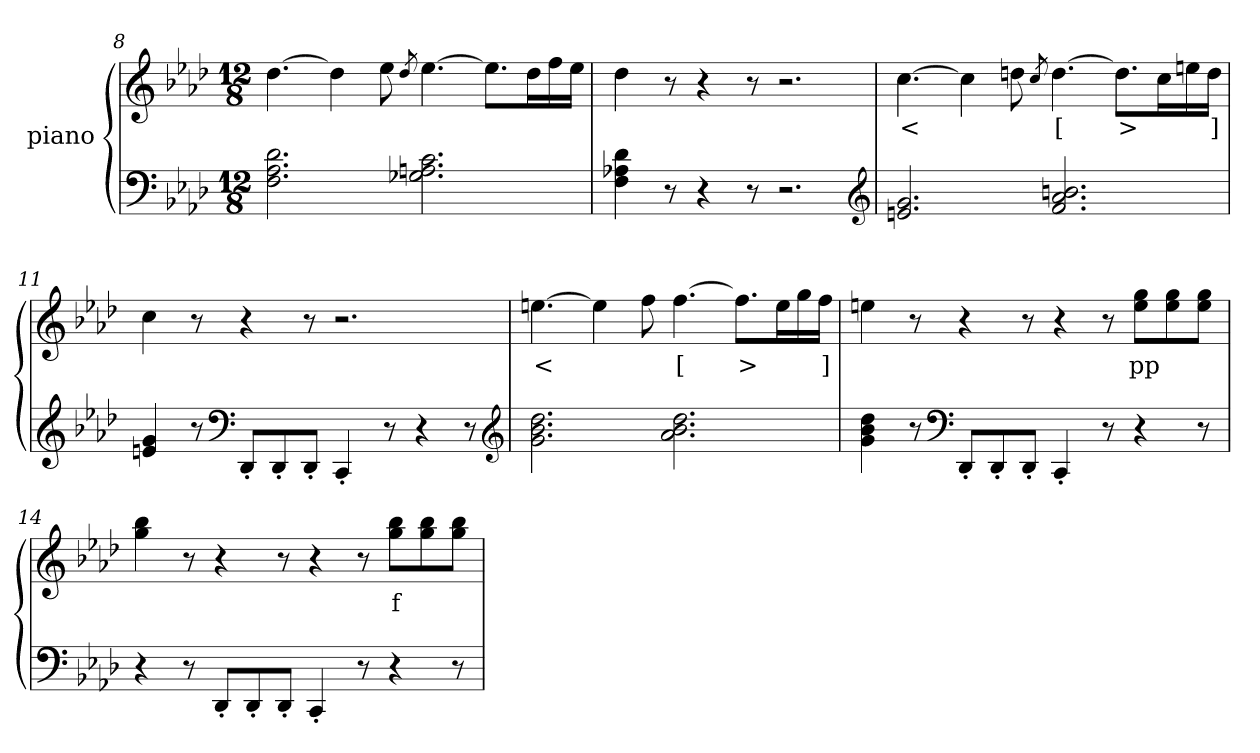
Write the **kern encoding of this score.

**kern	**kern	**text
*part2	*part1	*part1
*staff2	*staff1	*staff1
*	*I"piano	*
*clefF4	*clefG2	*
*k[b-e-a-d-]	*k[b-e-a-d-]	*
*f:	*f:	*
*M12/8	*M12/8	*
=8	=8	=8
2.F 2.A- 2.d-	[4.dd-	.
.	4dd-]	.
.	8ee-	.
.	8qdd-	.
2.G-X 2.An 2.c	[4.ee-	.
.	8.ee-L]	.
.	16dd-L	.
.	16ff	.
.	16ee-JJ	.
=9	=9	=9
4F 4A-X 4d-	4dd-	.
8r	8r	.
4r	4r	.
8r	8r	.
2.r	2.r	.
*clefG2	*	*
=10	=10	=10
2.en 2.g	[4.cc	<
.	4cc]	.
.	8ddn	.
.	8qcc	.
2.f 2.a- 2.bn	[4.dd	[
.	8.ddL]	>
.	16ccL	.
.	16een	.
.	16ddJJ	]
=11	=11	=11
4en 4g	4cc	.
8r	8r	.
*clefF4	*	*
8DD-'>L	4r	p
8DD-'>	.	.
8DD-'>J	8r	.
4CC'>	2.r	.
8r	.	.
4r	.	.
8r	.	.
*clefG2	*	*
=12	=12	=12
2.g 2.b- 2.dd-	[4.een	<
.	4ee]	.
.	8ff	.
2.a- 2.b- 2.dd-	[4.ff	[
.	8.ffL]	>
.	16eeL	.
.	16gg	.
.	16ffJJ	]
=13	=13	=13
4g 4b- 4dd-	4een	.
8r	8r	.
*clefF4	*	*
8DD-'>L	4r	p
8DD-'>	.	.
8DD-'>J	8r	.
4CC'>	4r	.
8r	8r	.
4r	8ee 8ggL	pp
.	8ee 8gg	.
8r	8ee 8ggJ	.
=14	=14	=14
4r	4gg 4bb-	.
8r	8r	.
8DD-'>L	4r	.
8DD-'>	.	.
8DD-'>J	8r	.
4CC'>	4r	.
8r	8r	.
4r	8gg 8bb-L	f
.	8gg 8bb-	.
8r	8gg 8bb-J	.
=	=	=
*-	*-	*-
